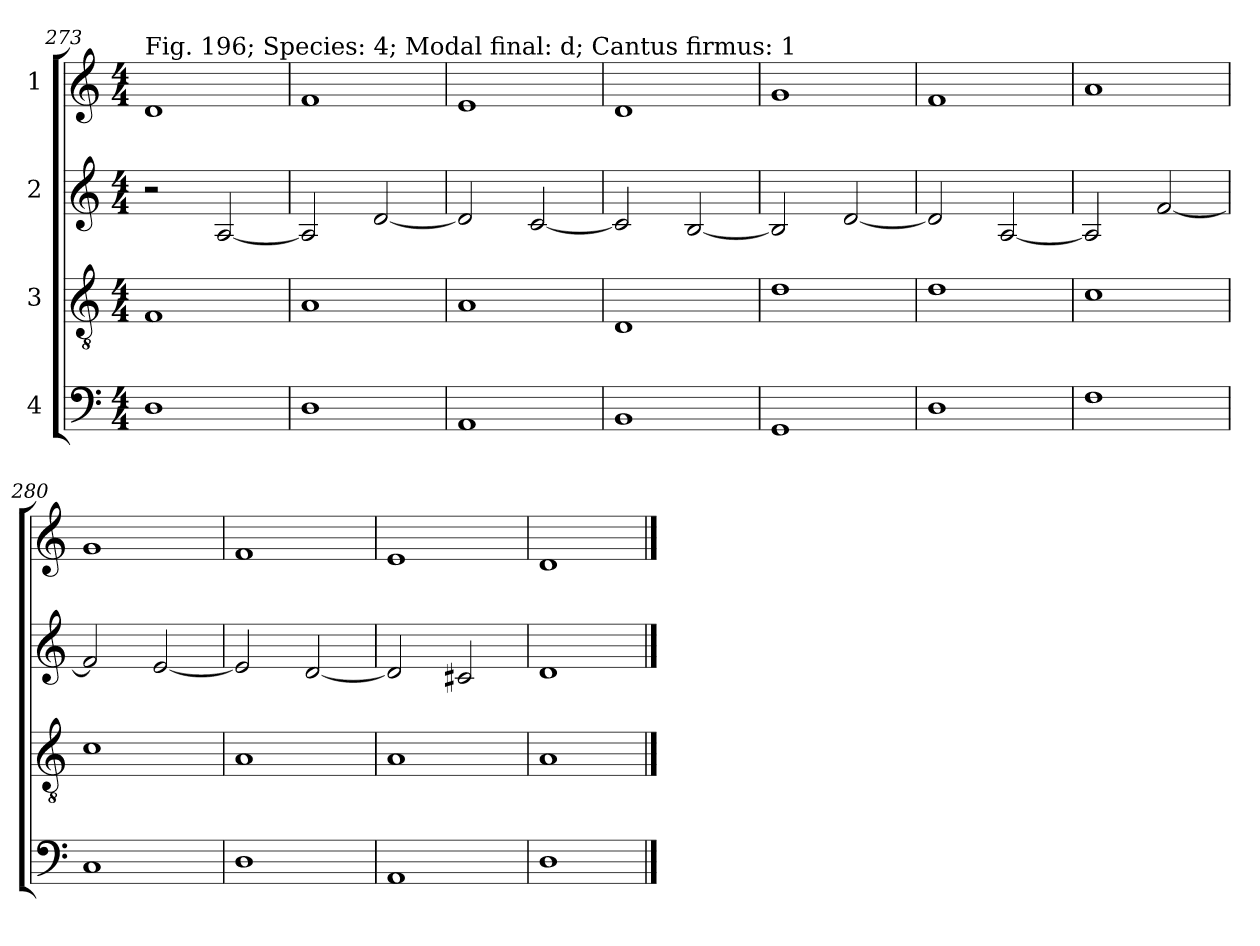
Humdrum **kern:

**kern	**kern	**kern	**kern
*part4	*part3	*part2	*part1
*staff4	*staff3	*staff2	*staff1
*I"4	*I"3	*I"2	*I"1
!!LO:LB:g=z
*clefF4	*clefGv2	*clefG2	*clefG2
*k[]	*k[]	*k[]	*k[]
*M4/4	*M4/4	*M4/4	*M4/4
=273	=273	=273	=273
!	!	!	!LO:TX:a:t=Fig. 196; Species&colon; 4; Modal final&colon; d; Cantus firmus&colon; 1
1D	1F	2r	1d
.	.	[2A/	.
=274	=274	=274	=274
1D	1A	2A/]	1f
.	.	[2d/	.
=275	=275	=275	=275
1AA	1A	2d/]	1e
.	.	[2c/	.
=276	=276	=276	=276
1BB	1D	2c/]	1d
.	.	[2B/	.
=277	=277	=277	=277
1GG	1d	2B/]	1g
.	.	[2d/	.
=278	=278	=278	=278
1D	1d	2d/]	1f
.	.	[2A/	.
=279	=279	=279	=279
1F	1c	2A/]	1a
.	.	[2f/	.
=280	=280	=280	=280
1C	1c	2f/]	1g
.	.	[2e/	.
=281	=281	=281	=281
1D	1A	2e/]	1f
.	.	[2d/	.
=282	=282	=282	=282
1AA	1A	2d/]	1e
.	.	2c#X/	.
=283	=283	=283	=283
1D	1A	1d	1d
==	==	==	==
*-	*-	*-	*-
